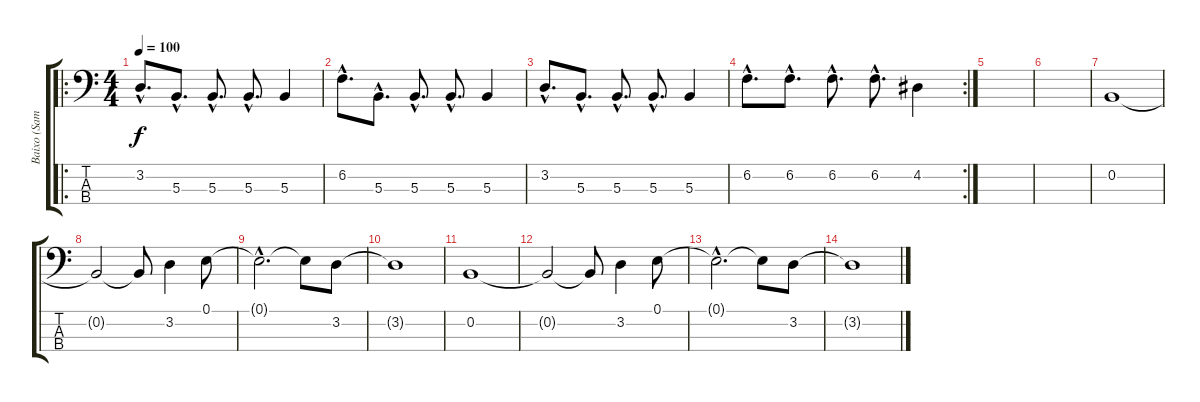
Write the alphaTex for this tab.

\track ("Baixo (Sam)" "Baixo (Sam") {instrument electricbassfinger}
\staff {score tabs}
\tuning (E2 B1 Gb1 Db1) {hide}
\ro
\ts (4 4)
\tempo 100
\clef f4
\ks c
3.2{hac}.8{d dy f} 5.3{hac}.8{d} 5.3{hac}.8{d} 5.3{hac}.8{d} 5.3.4 |
6.2{hac}.8{d} 5.3{hac}.8{d} 5.3{hac}.8{d} 5.3{hac}.8{d} 5.3.4 |
3.2{hac}.8{d} 5.3{hac}.8{d} 5.3{hac}.8{d} 5.3{hac}.8{d} 5.3.4 |
\rc 2
6.2{hac}.8{d} 6.2{hac}.8{d} 6.2{hac}.8{d} 6.2{hac}.8{d} 4.2.4 |
|
|
0.2.1 |
0.2{t}.2 0.2{t}.8 3.2.4 0.1.8 |
0.1{hac t}.2{d} 0.1{t}.8 3.2.8 |
3.2{t}.1 |
0.2.1 |
0.2{t}.2 0.2{t}.8 3.2.4 0.1.8 |
0.1{hac t}.2{d} 0.1{t}.8 3.2.8 |
3.2{t}.1
